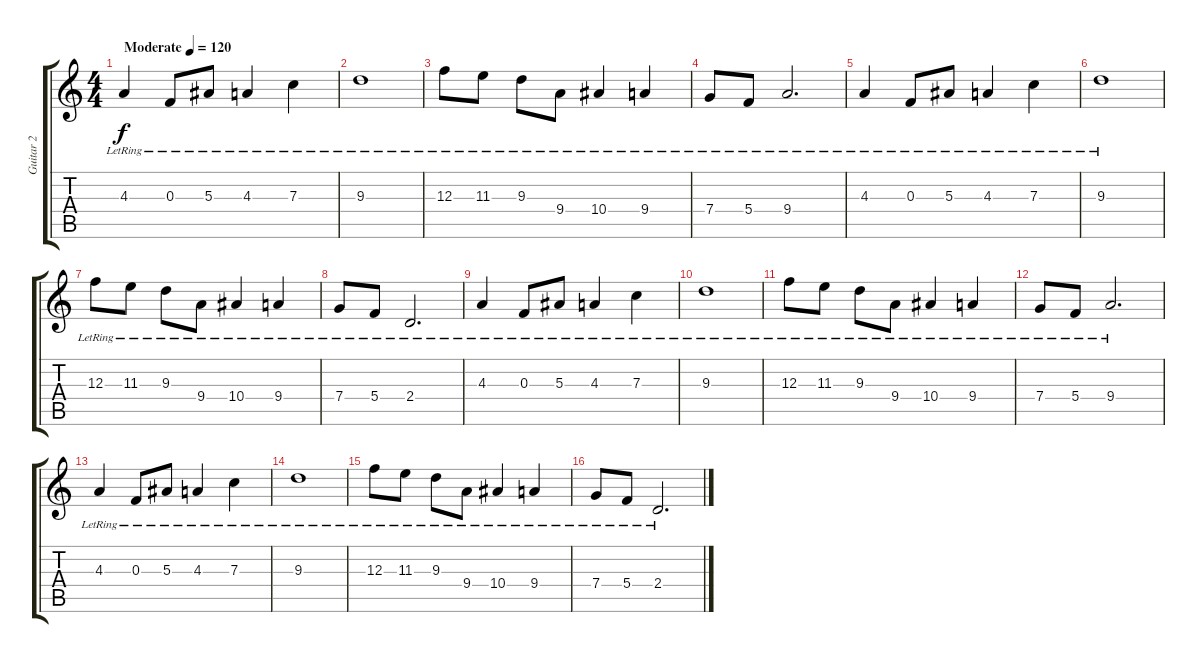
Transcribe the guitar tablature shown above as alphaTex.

\track ("Guitar 2" "Guitar 2") {instrument acousticguitarsteel}
\staff {score tabs}
\tuning (D4 A3 F3 C3 G2 D2) {hide}
\ts (4 4)
\tempo (120 "Moderate")
\clef g2
\ks c
4.3{lr}.4{dy f instrument acousticguitarsteel} 0.3{lr}.8 5.3{lr}.8 4.3{lr}.4 7.3{lr}.4 |
9.3{lr}.1 |
12.3{lr}.8 11.3{lr}.8 9.3{lr}.8 9.4{lr}.8 10.4{lr}.4 9.4{lr}.4 |
7.4{lr}.8 5.4{lr}.8 9.4{lr}.2{d} |
4.3{lr}.4 0.3{lr}.8 5.3{lr}.8 4.3{lr}.4 7.3{lr}.4 |
9.3{lr}.1 |
12.3{lr}.8 11.3{lr}.8 9.3{lr}.8 9.4{lr}.8 10.4{lr}.4 9.4{lr}.4 |
7.4{lr}.8 5.4{lr}.8 2.4{lr}.2{d} |
4.3{lr}.4 0.3{lr}.8 5.3{lr}.8 4.3{lr}.4 7.3{lr}.4 |
9.3{lr}.1 |
12.3{lr}.8 11.3{lr}.8 9.3{lr}.8 9.4{lr}.8 10.4{lr}.4 9.4{lr}.4 |
7.4{lr}.8 5.4{lr}.8 9.4{lr}.2{d} |
4.3{lr}.4 0.3{lr}.8 5.3{lr}.8 4.3{lr}.4 7.3{lr}.4 |
9.3{lr}.1 |
12.3{lr}.8 11.3{lr}.8 9.3{lr}.8 9.4{lr}.8 10.4{lr}.4 9.4{lr}.4 |
7.4{lr}.8 5.4{lr}.8 2.4{lr}.2{d}
